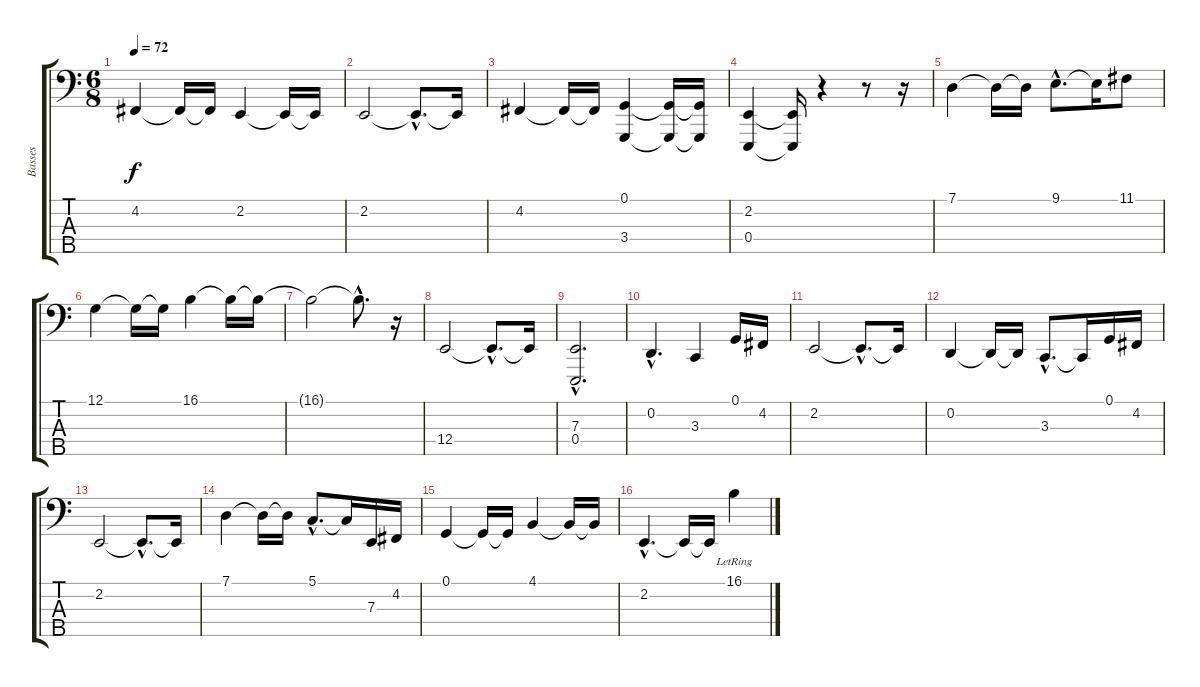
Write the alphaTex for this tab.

\track ("Basses" "Basses") {instrument stringensemble1}
\staff {score tabs}
\tuning (G2 D2 A1 E1 B0) {hide}
\ts (6 8)
\tempo 72
\clef f4
\ks c
4.2.4{dy f} 4.2{t}.16 4.2{t}.16 2.2.4 2.2{t}.16 2.2{t}.16 |
2.2.2 2.2{hac t}.8{d} 2.2{t}.16 |
4.2.4 4.2{t}.16 4.2{t}.16 (0.1 3.4).4 (0.1{t} 3.4{t}).16 (0.1{t} 3.4{t}).16 |
(2.2 0.4).4 (2.2{t} 0.4{t}).16 r.4 r.8 r.16 |
7.1.4 7.1{t}.16 7.1{t}.16 9.1{hac}.8{d} 9.1{t}.16 11.1.8 |
12.1.4 12.1{t}.16 12.1{t}.16 16.1.4 16.1{t}.16 16.1{t}.16 |
16.1{t}.2 16.1{hac t}.8{d} r.16 |
12.4.2 12.4{hac t}.8{d} 12.4{t}.16 |
(7.3{hac} 0.4{hac}).2{d} |
0.2{hac}.4{d} 3.3.4 0.1.16 4.2.16 |
2.2.2 2.2{hac t}.8{d} 2.2{t}.16 |
0.2.4 0.2{t}.16 0.2{t}.16 3.3{hac}.8{d} 3.3{t}.16 0.1.16 4.2.16 |
2.2.2 2.2{hac t}.8{d} 2.2{t}.16 |
7.1.4 7.1{t}.16 7.1{t}.16 5.1{hac}.8{d} 5.1{t}.16 7.3.16 4.2.16 |
0.1.4 0.1{t}.16 0.1{t}.16 4.1.4 4.1{t}.16 4.1{t}.16 |
2.2{hac}.4{d} 2.2{t}.16 2.2{t}.16 16.1{lr}.4
